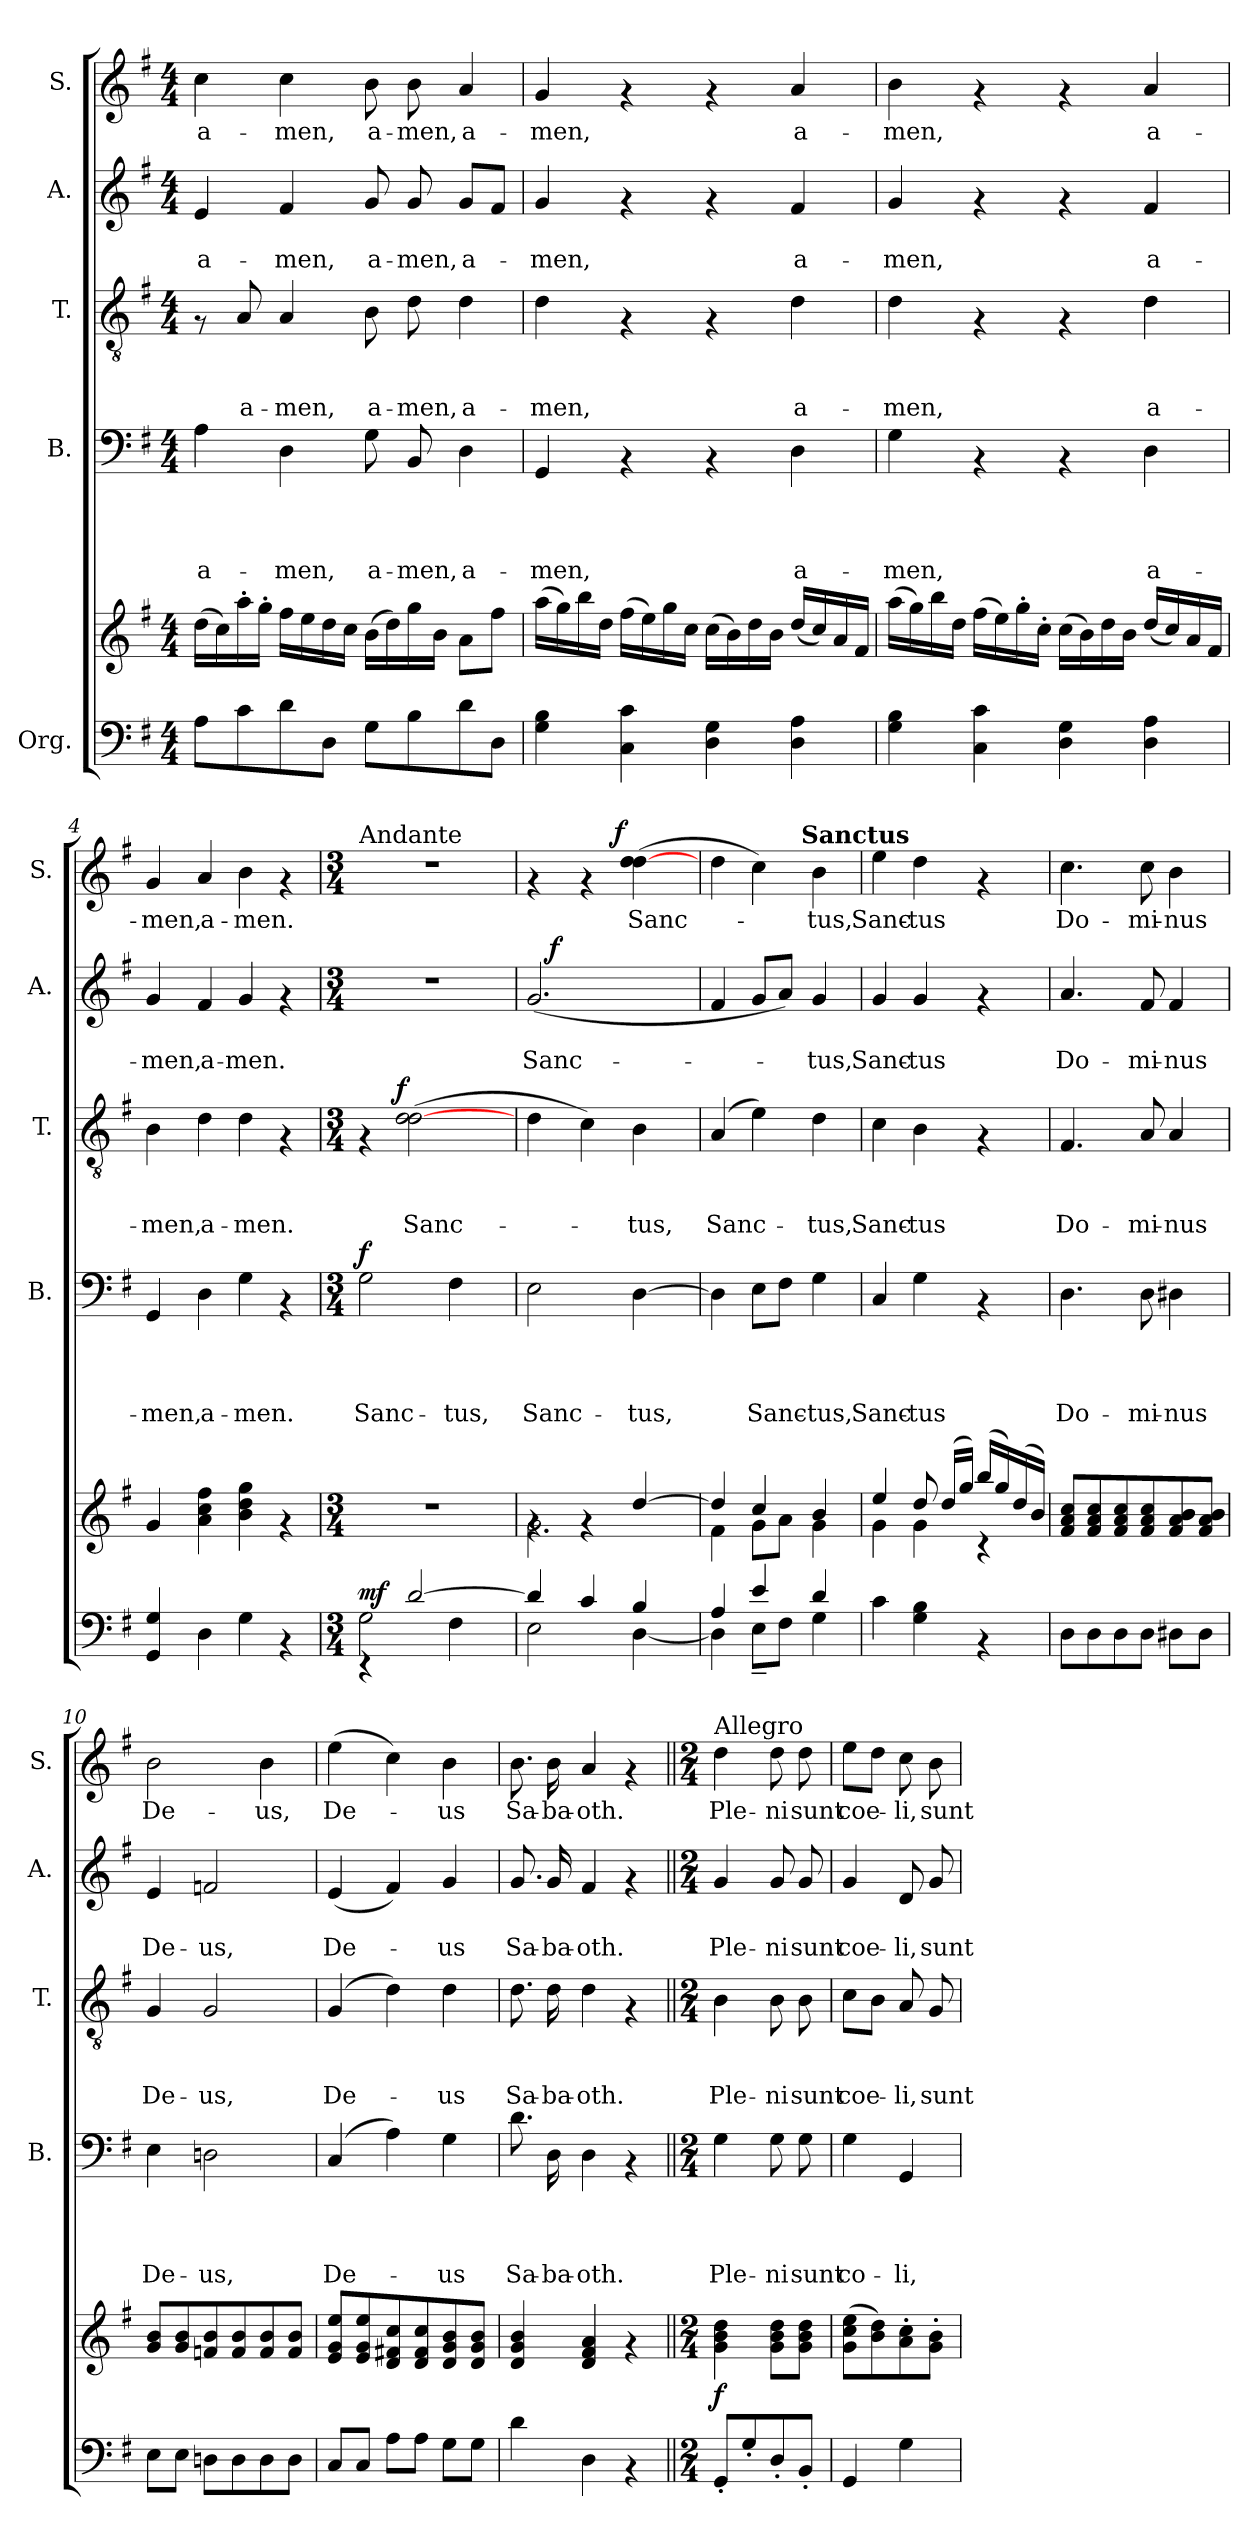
**kern	**kern	**dynam	**kern	**text	**text	**text	**text	**dynam	**kern	**text	**text	**text	**dynam	**kern	**text	**text	**dynam	**kern	**text	**dynam
*part5	*part5	*part5	*part4	*part4	*part4	*part4	*part4	*part4	*part3	*part3	*part3	*part3	*part3	*part2	*part2	*part2	*part2	*part1	*part1	*part1
*staff6	*staff5	*staff5/6	*staff4	*staff4	*staff4	*staff4	*staff4	*staff4	*staff3	*staff3	*staff3	*staff3	*staff3	*staff2	*staff2	*staff2	*staff2	*staff1	*staff1	*staff1
*I"Org.	*	*	*I"B.	*	*	*	*	*	*I"T.	*	*	*	*	*I"A.	*	*	*	*I"S.	*	*
*	*	*	*I'B.	*	*	*	*	*	*I'T.	*	*	*	*	*I'A.	*	*	*	*I'S.	*	*
*clefF4	*clefG2	*	*clefF4	*	*	*	*	*	*clefGv2	*	*	*	*	*clefG2	*	*	*	*clefG2	*	*
*k[f#]	*k[f#]	*	*k[f#]	*	*	*	*	*	*k[f#]	*	*	*	*	*k[f#]	*	*	*	*k[f#]	*	*
*G:	*G:	*	*G:	*	*	*	*	*	*G:	*	*	*	*	*G:	*	*	*	*G:	*	*
*M4/4	*M4/4	*	*M4/4	*	*	*	*	*	*M4/4	*	*	*	*	*M4/4	*	*	*	*M4/4	*	*
=1	=1	=1	=1	=1	=1	=1	=1	=1	=1	=1	=1	=1	=1	=1	=1	=1	=1	=1	=1	=1
!	!	!	!	!	!	!	!LO:LY:b	!	!	!	!	!	!	!	!	!LO:LY:b	!	!	!LO:LY:b	!
8A\L	(>16dd\LL	.	4A\	.	.	.	a-	.	8rF	.	.	.	.	4e/	.	a-	.	4cc\	a-	.
.	16cc\)	.	.	.	.	.	.	.	.	.	.	.	.	.	.	.	.	.	.	.
!	!	!	!	!	!	!	!	!	!	!	!	!LO:LY:b	!	!	!	!	!	!	!	!
8c\	16aa'>\	.	.	.	.	.	.	.	8A/	.	.	a-	.	.	.	.	.	.	.	.
.	16gg'>\JJ	.	.	.	.	.	.	.	.	.	.	.	.	.	.	.	.	.	.	.
!	!	!	!	!	!	!	!LO:LY:b	!	!	!	!	!LO:LY:b	!	!	!	!LO:LY:b	!	!	!LO:LY:b	!
8d\	16ff#\LL	.	4D\	.	.	.	-men,	.	4A/	.	.	-men,	.	4f#/	.	-men,	.	4cc\	-men,	.
.	16ee\	.	.	.	.	.	.	.	.	.	.	.	.	.	.	.	.	.	.	.
8D\J	16dd\	.	.	.	.	.	.	.	.	.	.	.	.	.	.	.	.	.	.	.
.	16cc\JJ	.	.	.	.	.	.	.	.	.	.	.	.	.	.	.	.	.	.	.
!	!	!	!	!	!	!	!LO:LY:b	!	!	!	!	!LO:LY:b	!	!	!	!LO:LY:b	!	!	!LO:LY:b	!
8G\L	(>16b\LL	.	8G\	.	.	.	a-	.	8B\	.	.	a-	.	8g/	.	a-	.	8b\	a-	.
.	16dd\)	.	.	.	.	.	.	.	.	.	.	.	.	.	.	.	.	.	.	.
!	!	!	!	!	!	!	!LO:LY:b	!	!	!	!	!LO:LY:b	!	!	!	!LO:LY:b	!	!	!LO:LY:b	!
8B\	16gg\	.	8BB/	.	.	.	-men,	.	8d\	.	.	-men,	.	8g/	.	-men,	.	8b\	-men,	.
.	16b\JJ	.	.	.	.	.	.	.	.	.	.	.	.	.	.	.	.	.	.	.
!	!	!	!	!	!	!	!LO:LY:b	!	!	!	!	!LO:LY:b	!	!	!	!LO:LY:b	!	!	!LO:LY:b	!
8d\	8a\L	.	4D\	.	.	.	a-	.	4d\	.	.	a-	.	8g/L	.	a-	.	4a/	a-	.
8D\J	8ff#\J	.	.	.	.	.	.	.	.	.	.	.	.	8f#/J	.	.	.	.	.	.
=2	=2	=2	=2	=2	=2	=2	=2	=2	=2	=2	=2	=2	=2	=2	=2	=2	=2	=2	=2	=2
!	!	!	!	!	!	!	!LO:LY:b	!	!	!	!	!LO:LY:b	!	!	!	!LO:LY:b	!	!	!LO:LY:b	!
4G\ 4B\	(>16aa\LL	.	4GG/	.	.	.	-men,	.	4d\	.	.	-men,	.	4g/	.	-men,	.	4g/	-men,	.
.	16gg\)	.	.	.	.	.	.	.	.	.	.	.	.	.	.	.	.	.	.	.
.	16bb\	.	.	.	.	.	.	.	.	.	.	.	.	.	.	.	.	.	.	.
.	16dd\JJ	.	.	.	.	.	.	.	.	.	.	.	.	.	.	.	.	.	.	.
4C\ 4c\	(>16ff#\LL	.	4rAA	.	.	.	.	.	4rF	.	.	.	.	4rf	.	.	.	4rf	.	.
.	16ee\)	.	.	.	.	.	.	.	.	.	.	.	.	.	.	.	.	.	.	.
.	16gg\	.	.	.	.	.	.	.	.	.	.	.	.	.	.	.	.	.	.	.
.	16cc\JJ	.	.	.	.	.	.	.	.	.	.	.	.	.	.	.	.	.	.	.
4D\ 4G\	(>16cc\LL	.	4rAA	.	.	.	.	.	4rF	.	.	.	.	4rf	.	.	.	4rf	.	.
.	16b\)	.	.	.	.	.	.	.	.	.	.	.	.	.	.	.	.	.	.	.
.	16dd\	.	.	.	.	.	.	.	.	.	.	.	.	.	.	.	.	.	.	.
.	16b\JJ	.	.	.	.	.	.	.	.	.	.	.	.	.	.	.	.	.	.	.
!	!	!	!	!	!	!	!LO:LY:b	!	!	!	!	!LO:LY:b	!	!	!	!LO:LY:b	!	!	!LO:LY:b	!
4D\ 4A\	(<16dd/LL	.	4D\	.	.	.	a-	.	4d\	.	.	a-	.	4f#/	.	a-	.	4a/	a-	.
.	16cc/)	.	.	.	.	.	.	.	.	.	.	.	.	.	.	.	.	.	.	.
.	16a/	.	.	.	.	.	.	.	.	.	.	.	.	.	.	.	.	.	.	.
.	16f#/JJ	.	.	.	.	.	.	.	.	.	.	.	.	.	.	.	.	.	.	.
=3	=3	=3	=3	=3	=3	=3	=3	=3	=3	=3	=3	=3	=3	=3	=3	=3	=3	=3	=3	=3
!	!	!	!	!	!	!	!LO:LY:b	!	!	!	!	!LO:LY:b	!	!	!	!LO:LY:b	!	!	!LO:LY:b	!
4G\ 4B\	(>16aa\LL	.	4G\	.	.	.	-men,	.	4d\	.	.	-men,	.	4g/	.	-men,	.	4b\	-men,	.
.	16gg\)	.	.	.	.	.	.	.	.	.	.	.	.	.	.	.	.	.	.	.
.	16bb\	.	.	.	.	.	.	.	.	.	.	.	.	.	.	.	.	.	.	.
.	16dd\JJ	.	.	.	.	.	.	.	.	.	.	.	.	.	.	.	.	.	.	.
4C\ 4c\	(>16ff#\LL	.	4rAA	.	.	.	.	.	4rF	.	.	.	.	4rf	.	.	.	4rf	.	.
.	16ee\)	.	.	.	.	.	.	.	.	.	.	.	.	.	.	.	.	.	.	.
.	16gg'>\	.	.	.	.	.	.	.	.	.	.	.	.	.	.	.	.	.	.	.
.	16cc'>\JJ	.	.	.	.	.	.	.	.	.	.	.	.	.	.	.	.	.	.	.
4D\ 4G\	(>16cc\LL	.	4rAA	.	.	.	.	.	4rF	.	.	.	.	4rf	.	.	.	4rf	.	.
.	16b\)	.	.	.	.	.	.	.	.	.	.	.	.	.	.	.	.	.	.	.
.	16dd\	.	.	.	.	.	.	.	.	.	.	.	.	.	.	.	.	.	.	.
.	16b\JJ	.	.	.	.	.	.	.	.	.	.	.	.	.	.	.	.	.	.	.
!	!	!	!	!	!	!	!LO:LY:b	!	!	!	!	!LO:LY:b	!	!	!	!LO:LY:b	!	!	!LO:LY:b	!
4D\ 4A\	(<16dd/LL	.	4D\	.	.	.	a-	.	4d\	.	.	a-	.	4f#/	.	a-	.	4a/	a-	.
.	16cc/)	.	.	.	.	.	.	.	.	.	.	.	.	.	.	.	.	.	.	.
.	16a/	.	.	.	.	.	.	.	.	.	.	.	.	.	.	.	.	.	.	.
.	16f#/JJ	.	.	.	.	.	.	.	.	.	.	.	.	.	.	.	.	.	.	.
=4	=4	=4	=4	=4	=4	=4	=4	=4	=4	=4	=4	=4	=4	=4	=4	=4	=4	=4	=4	=4
!	!	!	!	!	!	!	!LO:LY:b	!	!	!	!	!LO:LY:b	!	!	!	!LO:LY:b	!	!	!LO:LY:b	!
4GG/ 4G/	4g/	.	4GG/	.	.	.	-men,	.	4B\	.	.	-men,	.	4g/	.	-men,	.	4g/	-men,	.
!	!	!	!	!	!	!	!LO:LY:b	!	!	!	!	!LO:LY:b	!	!	!	!LO:LY:b	!	!	!LO:LY:b	!
4D\	4a\ 4cc\ 4ff#\	.	4D\	.	.	.	a-	.	4d\	.	.	a-	.	4f#/	.	a-	.	4a/	a-	.
!	!	!	!	!	!	!	!LO:LY:b	!	!	!	!	!LO:LY:b	!	!	!	!LO:LY:b	!	!	!LO:LY:b	!
4G\	4b\ 4dd\ 4gg\	.	4G\	.	.	.	-men.	.	4d\	.	.	-men.	.	4g/	.	-men.	.	4b\	-men.	.
4rAA	4rf	.	4rAA	.	.	.	.	.	4rF	.	.	.	.	4rf	.	.	.	4rf	.	.
!!LO:PB:g=z
=5!	=5!	=5!	=5!	=5!	=5!	=5!	=5!	=5!	=5!	=5!	=5!	=5!	=5!	=5!	=5!	=5!	=5!	=5!	=5!	=5!
*M3/4	*M3/4	*	*M3/4	*	*	*	*	*	*M3/4	*	*	*	*	*M3/4	*	*	*	*M3/4	*	*
*^	*	*	*	*	*	*	*	*	*	*	*	*	*	*	*	*	*	*	*	*
!	!	!	!	!	!	!	!	!	!	!	!	!	!	!	!	!	!	!	!LO:TX:a:t=Andante	!	!
!	!	!	!LO:DY:a=2	!	!	!	!	!LO:LY:b	!LO:DY:a	!	!	!	!	!	!	!	!	!	!	!	!
*	*	*	*	*	*	*	*	*	*	*^	*	*	*	*	*	*	*	*	*	*	*
4rEE	2G\	2.r	mf	2G\	.	.	.	Sanc-	f	4rF	8..ryy	.	.	.	.	2.r	.	.	.	2.r	.	.
!	!	!	!	!	!	!	!	!	!	!	!	!	!	!	!LO:DY:a	!	!	!	!	!	!	!
.	.	.	.	.	.	.	.	.	.	.	2ryy	.	.	.	f	.	.	.	.	.	.	.
!	!	!	!	!	!	!	!	!	!	!	!	!	!	!LO:LY:b	!	!	!	!	!	!	!	!
[>2d/	.	.	.	.	.	.	.	.	.	(>2d\ [>2d\	.	.	.	Sanc-	.	.	.	.	.	.	.	.
!	!	!	!	!	!	!	!	!LO:LY:b	!	!	!	!	!	!	!	!	!	!	!	!	!	!
.	4F#\	.	.	4F#\	.	.	.	-tus,	.	.	.	.	.	.	.	.	.	.	.	.	.	.
.	.	.	.	.	.	.	.	.	.	.	32ryy	.	.	.	.	.	.	.	.	.	.	.
=6	=6	=6	=6	=6	=6	=6	=6	=6	=6	=6	=6	=6	=6	=6	=6	=6	=6	=6	=6	=6	=6	=6
*	*	*^	*	*	*	*	*	*	*	*	*	*	*	*	*	*	*	*	*	*	*	*
!	!	!	!	!	!	!	!	!	!LO:LY:b	!	!	!	!	!	!	!	!	!	!LO:LY:b	!	!	!	!
*	*	*	*	*	*	*	*	*	*	*	*v	*v	*	*	*	*	*^	*	*	*	*^	*	*
4d/]	2E\	4rg	2.g\	.	2E\	.	.	.	Sanc-	.	4d\	.	.	.	.	(<2.g/	16.ryy	.	Sanc-	.	4rf	4..ryy	.	.
!	!	!	!	!	!	!	!	!	!	!	!	!	!	!	!	!	!	!	!	!LO:DY:a	!	!	!	!
.	.	.	.	.	.	.	.	.	.	.	.	.	.	.	.	.	2ryy	.	.	f	.	.	.	.
4c/	.	4rg	.	.	.	.	.	.	.	.	4c\)	.	.	.	.	.	.	.	.	.	4rf	.	.	.
!	!	!	!	!	!	!	!	!	!	!	!	!	!	!	!	!	!	!	!	!	!	!	!	!LO:DY:a
.	.	.	.	.	.	.	.	.	.	.	.	.	.	.	.	.	.	.	.	.	.	4ryy	.	f
!	!	!	!	!	!	!	!	!	!LO:LY:b	!	!	!	!	!LO:LY:b	!	!	!	!	!	!	!	!	!LO:LY:b	!
4B/	[<4D\	[>4dd/	.	.	[>4D\	.	.	.	-tus,	.	4B\	.	.	-tus,	.	.	.	.	.	.	(>4dd\ [>4dd\	.	Sanc-	.
.	.	.	.	.	.	.	.	.	.	.	.	.	.	.	.	.	8ryy	.	.	.	.	.	.	.
.	.	.	.	.	.	.	.	.	.	.	.	.	.	.	.	.	.	.	.	.	.	16ryy	.	.
.	.	.	.	.	.	.	.	.	.	.	.	.	.	.	.	.	32ryy	.	.	.	.	.	.	.
=7	=7	=7	=7	=7	=7	=7	=7	=7	=7	=7	=7	=7	=7	=7	=7	=7	=7	=7	=7	=7	=7	=7	=7	=7
!	!	!	!	!	!	!	!	!	!	!	!	!	!	!LO:LY:b	!	!	!	!	!	!	!	!	!	!
*	*	*	*	*	*	*	*	*	*	*	*	*	*	*	*	*v	*v	*	*	*	*	*	*	*
4A/	4D\]	4dd/]	4f#\	.	4D\]	.	.	.	.	.	(4A/	.	.	Sanc-	.	4f#/	.	.	.	4dd\	4...ryy	.	.
!	!	!	!	!	!	!	!	!	!LO:LY:b	!	!	!	!	!	!	!	!	!	!	!	!	!	!
4e/	8E~>\L	4cc/	8g\L	.	8E\L	.	.	.	Sanc-	.	4e\)	.	.	.	.	8g/L	.	.	.	4cc\)	.	.	.
.	8F#\J	.	8a\J	.	8F#\J	.	.	.	.	.	.	.	.	.	.	8a/J)	.	.	.	.	.	.	.
!	!	!	!	!	!	!	!	!	!	!	!	!	!	!	!	!	!	!	!	!	!LO:TX:a:B:t=Sanctus	!	!
.	.	.	.	.	.	.	.	.	.	.	.	.	.	.	.	.	.	.	.	.	4ryy	.	.
!	!	!	!	!	!	!	!	!	!LO:LY:b	!	!	!	!	!LO:LY:b	!	!	!	!LO:LY:b	!	!	!	!LO:LY:b	!
4d/	4G\	4b/	4g\	.	4G\	.	.	.	-tus,	.	4d\	.	.	-tus,	.	4g/	.	-tus,	.	4b\	.	-tus,	.
.	.	.	.	.	.	.	.	.	.	.	.	.	.	.	.	.	.	.	.	.	32ryy	.	.
=8	=8	=8	=8	=8	=8	=8	=8	=8	=8	=8	=8	=8	=8	=8	=8	=8	=8	=8	=8	=8	=8	=8	=8
!	!	!	!	!	!	!	!	!	!LO:LY:b	!	!	!	!	!LO:LY:b	!	!	!	!LO:LY:b	!	!	!	!LO:LY:b	!
*v	*v	*	*	*	*	*	*	*	*	*	*	*	*	*	*	*	*	*	*	*v	*v	*	*
4c\	4ee/	4g\	.	4C/	.	.	.	Sanc-	.	4c\	.	.	Sanc-	.	4g/	.	Sanc-	.	4ee\	Sanc-	.
!	!	!	!	!	!	!	!	!LO:LY:b	!	!	!	!	!LO:LY:b	!	!	!	!LO:LY:b	!	!	!LO:LY:b	!
4G\ 4B\	8dd/	4g\	.	4G\	.	.	.	-tus	.	4B\	.	.	-tus	.	4g/	.	-tus	.	4dd\	-tus	.
.	(<16dd/LL	.	.	.	.	.	.	.	.	.	.	.	.	.	.	.	.	.	.	.	.
.	16gg/JJ)	.	.	.	.	.	.	.	.	.	.	.	.	.	.	.	.	.	.	.	.
4rAA	(<16bb/LL	4rc	.	4rAA	.	.	.	.	.	4rF	.	.	.	.	4rf	.	.	.	4rf	.	.
.	16gg/)	.	.	.	.	.	.	.	.	.	.	.	.	.	.	.	.	.	.	.	.
.	(<16dd/	.	.	.	.	.	.	.	.	.	.	.	.	.	.	.	.	.	.	.	.
.	16b/JJ)	.	.	.	.	.	.	.	.	.	.	.	.	.	.	.	.	.	.	.	.
*	*v	*v	*	*	*	*	*	*	*	*	*	*	*	*	*	*	*	*	*	*	*
=9	=9	=9	=9	=9	=9	=9	=9	=9	=9	=9	=9	=9	=9	=9	=9	=9	=9	=9	=9	=9
!	!	!	!	!	!	!	!LO:LY:b	!	!	!	!	!LO:LY:b	!	!	!	!LO:LY:b	!	!	!LO:LY:b	!
8D\L	8f#/ 8a/ 8cc/L	.	4.D\	.	.	.	Do-	.	4.F#/	.	.	Do-	.	4.a/	.	Do-	.	4.cc\	Do-	.
8D\	8f#/ 8a/ 8cc/	.	.	.	.	.	.	.	.	.	.	.	.	.	.	.	.	.	.	.
8D\	8f#/ 8a/ 8cc/	.	.	.	.	.	.	.	.	.	.	.	.	.	.	.	.	.	.	.
!	!	!	!	!	!	!	!LO:LY:b	!	!	!	!	!LO:LY:b	!	!	!	!LO:LY:b	!	!	!LO:LY:b	!
8D\J	8f#/ 8a/ 8cc/	.	8D\	.	.	.	-mi-	.	8A/	.	.	-mi-	.	8f#/	.	-mi-	.	8cc\	-mi-	.
!	!	!	!	!	!	!	!LO:LY:b	!	!	!	!	!LO:LY:b	!	!	!	!LO:LY:b	!	!	!LO:LY:b	!
8D#X\L	8f#/ 8a/ 8b/	.	4D#X\	.	.	.	-nus	.	4A/	.	.	-nus	.	4f#/	.	-nus	.	4b\	-nus	.
8D#\J	8f#/ 8a/ 8b/J	.	.	.	.	.	.	.	.	.	.	.	.	.	.	.	.	.	.	.
=10	=10	=10	=10	=10	=10	=10	=10	=10	=10	=10	=10	=10	=10	=10	=10	=10	=10	=10	=10	=10
!	!	!	!	!	!	!	!LO:LY:b	!	!	!	!	!LO:LY:b	!	!	!	!LO:LY:b	!	!	!LO:LY:b	!
8E\L	8g/ 8b/L	.	4E\	.	.	.	De-	.	4G/	.	.	De-	.	4e/	.	De-	.	2b\	De-	.
8E\J	8g/ 8b/	.	.	.	.	.	.	.	.	.	.	.	.	.	.	.	.	.	.	.
!	!	!	!	!	!	!	!LO:LY:b	!	!	!	!	!LO:LY:b	!	!	!	!LO:LY:b	!	!	!	!
8Dn\L	8fn/ 8b/	.	2Dn\	.	.	.	-us,	.	2G/	.	.	-us,	.	2fn/	.	-us,	.	.	.	.
8D\	8f/ 8b/	.	.	.	.	.	.	.	.	.	.	.	.	.	.	.	.	.	.	.
!	!	!	!	!	!	!	!	!	!	!	!	!	!	!	!	!	!	!	!LO:LY:b	!
8D\	8f/ 8b/	.	.	.	.	.	.	.	.	.	.	.	.	.	.	.	.	4b\	-us,	.
8D\J	8f/ 8b/J	.	.	.	.	.	.	.	.	.	.	.	.	.	.	.	.	.	.	.
!!LO:PB:g=z
=11	=11	=11	=11	=11	=11	=11	=11	=11	=11	=11	=11	=11	=11	=11	=11	=11	=11	=11	=11	=11
!	!	!	!	!	!	!	!LO:LY:b	!	!	!	!	!LO:LY:b	!	!	!	!LO:LY:b	!	!	!LO:LY:b	!
8C/L	8e/ 8g/ 8ee/L	.	(4C/	.	.	.	De-	.	(4G/	.	.	De-	.	(<4e/	.	De-	.	(>4ee\	De-	.
8C/J	8e/ 8g/ 8ee/	.	.	.	.	.	.	.	.	.	.	.	.	.	.	.	.	.	.	.
8A\L	8d/ 8f#X/ 8cc/	.	4A\)	.	.	.	.	.	4d\)	.	.	.	.	4f#/)	.	.	.	4cc\)	.	.
8A\J	8d/ 8f#/ 8cc/	.	.	.	.	.	.	.	.	.	.	.	.	.	.	.	.	.	.	.
!	!	!	!	!	!	!	!LO:LY:b	!	!	!	!	!LO:LY:b	!	!	!	!LO:LY:b	!	!	!LO:LY:b	!
8G\L	8d/ 8g/ 8b/	.	4G\	.	.	.	-us	.	4d\	.	.	-us	.	4g/	.	-us	.	4b\	-us	.
8G\J	8d/ 8g/ 8b/J	.	.	.	.	.	.	.	.	.	.	.	.	.	.	.	.	.	.	.
=12	=12	=12	=12	=12	=12	=12	=12	=12	=12	=12	=12	=12	=12	=12	=12	=12	=12	=12	=12	=12
!	!	!	!	!	!	!	!LO:LY:b	!	!	!	!	!LO:LY:b	!	!	!	!LO:LY:b	!	!	!LO:LY:b	!
4d\	4d/ 4g/ 4b/	.	8.d\	.	.	.	Sa-	.	8.d\	.	.	Sa-	.	8.g/	.	Sa-	.	8.b\	Sa-	.
!	!	!	!	!	!	!	!LO:LY:b	!	!	!	!	!LO:LY:b	!	!	!	!LO:LY:b	!	!	!LO:LY:b	!
.	.	.	16D\	.	.	.	-ba-	.	16d\	.	.	-ba-	.	16g/	.	-ba-	.	16b\	-ba-	.
!	!	!	!	!	!	!	!LO:LY:b	!	!	!	!	!LO:LY:b	!	!	!	!LO:LY:b	!	!	!LO:LY:b	!
4D\	4d/ 4f#/ 4a/	.	4D\	.	.	.	-oth.	.	4d\	.	.	-oth.	.	4f#/	.	-oth.	.	4a/	-oth.	.
4rAA	4rf	.	4rAA	.	.	.	.	.	4rF	.	.	.	.	4rf	.	.	.	4rf	.	.
=13||	=13||	=13||	=13||	=13||	=13||	=13||	=13||	=13||	=13||	=13||	=13||	=13||	=13||	=13||	=13||	=13||	=13||	=13||	=13||	=13||
*M2/4	*M2/4	*	*M2/4	*	*	*	*	*	*M2/4	*	*	*	*	*M2/4	*	*	*	*M2/4	*	*
!	!	!	!	!	!	!	!	!	!	!	!	!	!	!	!	!	!	!LO:TX:a:t=Allegro	!	!
!	!	!LO:DY:b	!	!	!	!	!LO:LY:b	!	!	!	!	!LO:LY:b	!	!	!	!LO:LY:b	!	!	!LO:LY:b	!
8GG'</L	4g\ 4b\ 4dd\	f	4G\	.	.	.	Ple-	.	4B\	.	.	Ple-	.	4g/	.	Ple-	.	4dd\	Ple-	.
8G'</	.	.	.	.	.	.	.	.	.	.	.	.	.	.	.	.	.	.	.	.
!	!	!	!	!	!	!	!LO:LY:b	!	!	!	!	!LO:LY:b	!	!	!	!LO:LY:b	!	!	!LO:LY:b	!
8D'</	8g\ 8b\ 8dd\L	.	8G\	.	.	.	-ni	.	8B\	.	.	-ni	.	8g/	.	-ni	.	8dd\	-ni	.
!	!	!	!	!	!	!	!LO:LY:b	!	!	!	!	!LO:LY:b	!	!	!	!LO:LY:b	!	!	!LO:LY:b	!
8BB'</J	8g\ 8b\ 8dd\J	.	8G\	.	.	.	sunt	.	8B\	.	.	sunt	.	8g/	.	sunt	.	8dd\	sunt	.
=14	=14	=14	=14	=14	=14	=14	=14	=14	=14	=14	=14	=14	=14	=14	=14	=14	=14	=14	=14	=14
!	!	!	!	!	!	!	!LO:LY:b	!	!	!	!	!LO:LY:b	!	!	!	!LO:LY:b	!	!	!LO:LY:b	!
4GG/	(>8g\ 8cc\ 8ee\L	.	4G\	.	.	.	co-	.	8c\L	.	.	coe-	.	4g/	.	coe-	.	8ee\L	coe-	.
.	8b\ 8dd\)	.	.	.	.	.	.	.	8B\J	.	.	.	.	.	.	.	.	8dd\J	.	.
!	!	!	!	!	!	!	!LO:LY:b	!	!	!	!	!LO:LY:b	!	!	!	!LO:LY:b	!	!	!LO:LY:b	!
4G\	8a\'> 8cc\'>	.	4GG/	.	.	.	-li,	.	8A/	.	.	-li,	.	8d/	.	-li,	.	8cc\	-li,	.
!	!	!	!	!	!	!	!	!	!	!	!	!LO:LY:b	!	!	!	!LO:LY:b	!	!	!LO:LY:b	!
.	8g\'> 8b\'>J	.	.	.	.	.	.	.	8G/	.	.	sunt	.	8g/	.	sunt	.	8b\	sunt	.
=	=	=	=	=	=	=	=	=	=	=	=	=	=	=	=	=	=	=	=	=
*-	*-	*-	*-	*-	*-	*-	*-	*-	*-	*-	*-	*-	*-	*-	*-	*-	*-	*-	*-	*-
